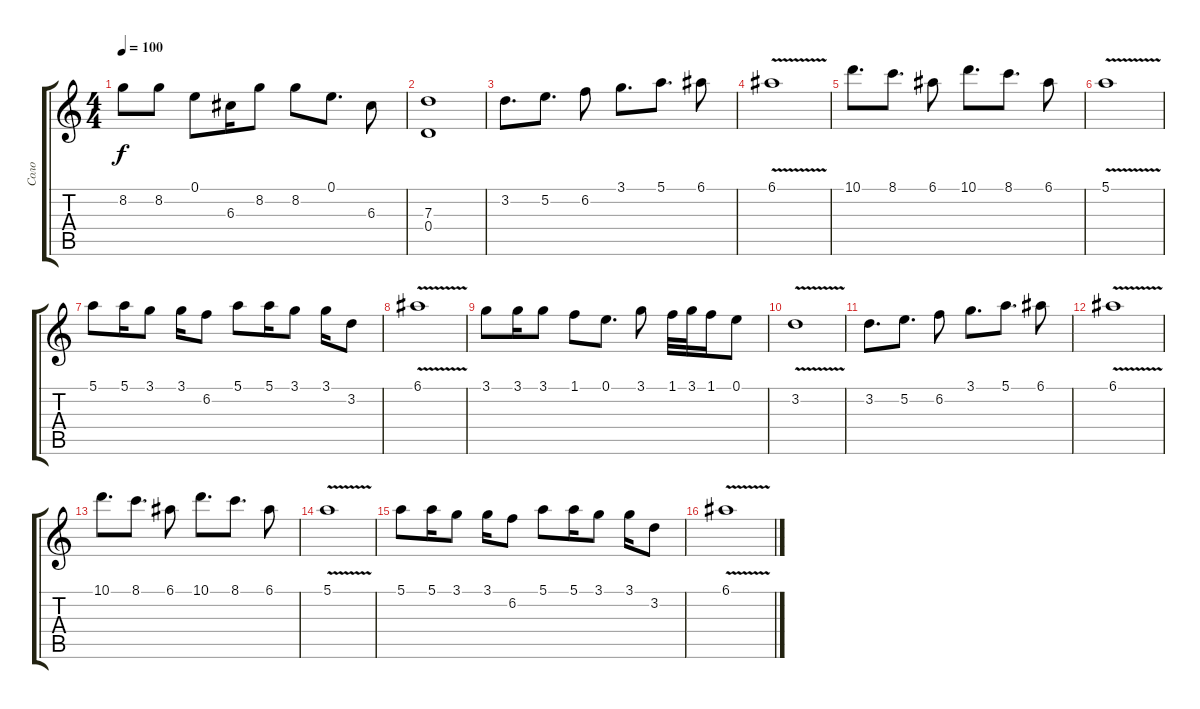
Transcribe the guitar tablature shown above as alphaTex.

\track ("Соло" "Соло") {instrument acousticguitarsteel}
\staff {score tabs}
\tuning (E4 B3 G3 D3 A2 E2) {hide}
\ts (4 4)
\tempo 100
\clef g2
\ks c
8.2.8{dy f} 8.2.8 0.1.8 6.3.16 8.2.8 8.2.8 0.1.8{d} 6.3.8 |
(7.3 0.4).1 |
3.2.8{d} 5.2.8{d} 6.2.8 3.1.8{d} 5.1.8{d} 6.1.8 |
6.1{v}.1 |
10.1.8{d} 8.1.8{d} 6.1.8 10.1.8{d} 8.1.8{d} 6.1.8 |
5.1{v}.1 |
5.1.8 5.1.16 3.1.8 3.1.16 6.2.8 5.1.8 5.1.16 3.1.8 3.1.16 3.2.8 |
6.1{v}.1 |
3.1.8 3.1.16 3.1.8 1.1.8 0.1.8{d} 3.1.8 1.1.32 3.1.32 1.1.16 0.1.8 |
3.2{v}.1 |
3.2.8{d} 5.2.8{d} 6.2.8 3.1.8{d} 5.1.8{d} 6.1.8 |
6.1{v}.1 |
10.1.8{d} 8.1.8{d} 6.1.8 10.1.8{d} 8.1.8{d} 6.1.8 |
5.1{v}.1 |
5.1.8 5.1.16 3.1.8 3.1.16 6.2.8 5.1.8 5.1.16 3.1.8 3.1.16 3.2.8 |
6.1{v}.1
